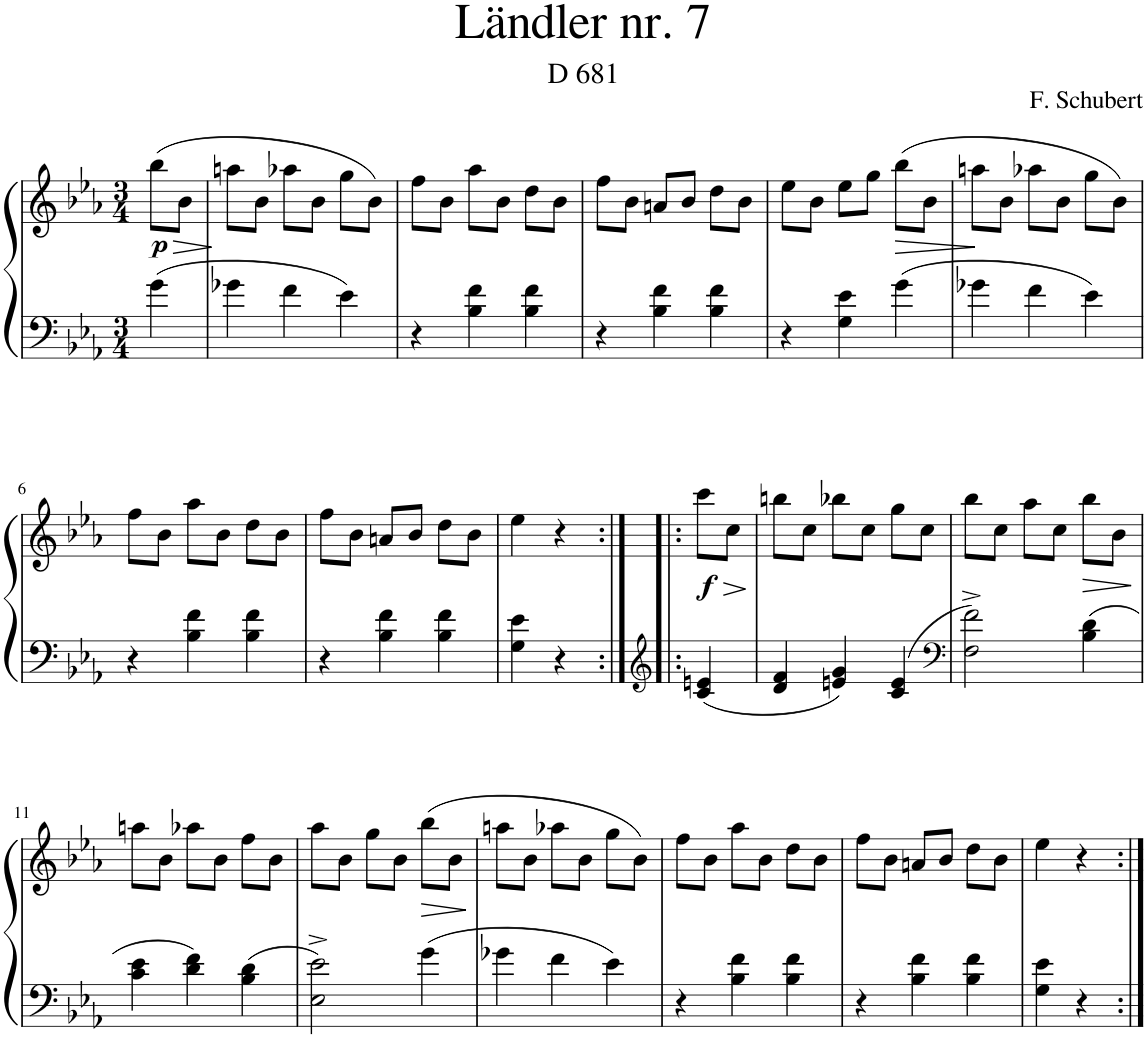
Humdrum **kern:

**kern	**kern	**dynam
*part1	*part1	*part1
*staff2	*staff1	*staff1/2
*I"Piano	*	*
*I'Pno.	*	*
*clefF4	*clefG2	*
*k[b-e-a-]	*k[b-e-a-]	*
*M3/4	*M3/4	*
=	=	=
!	!	!LO:HP:b
!	!	!LO:DY:n=1:b
4g\	(8bb-\L	> p
.	8b-\J	.
.	.	]
=1	=1	=1
4g-X\	8aan\L	.
.	8b-\J	.
4f\	8aa-X\L	.
.	8b-\J	.
4e-\	8gg\L	.
.	8b-\J)	.
=2	=2	=2
4r	8ff\L	.
.	8b-\J	.
4B-\ 4f\	8aa-\L	.
.	8b-\J	.
4B-\ 4f\	8dd\L	.
.	8b-\J	.
=3	=3	=3
4r	8ff\L	.
.	8b-\J	.
4B-\ 4f\	8an/L	.
.	8b-/J	.
4B-\ 4f\	8dd\L	.
.	8b-\J	.
=4	=4	=4
4r	8ee-\L	.
.	8b-\J	.
4G\ 4e-\	8ee-\L	.
.	8gg\J	.
!	!	!LO:HP:b
4g\	(8bb-\L	>
.	8b-\J	.
.	.	]
=5	=5	=5
4g-X\	8aan\L	.
.	8b-\J	.
4f\	8aa-X\L	.
.	8b-\J	.
4e-\	8gg\L	.
.	8b-\J)	.
!!LO:LB:g=z
=6	=6	=6
4r	8ff\L	.
.	8b-\J	.
4B-\ 4f\	8aa-\L	.
.	8b-\J	.
4B-\ 4f\	8dd\L	.
.	8b-\J	.
=7	=7	=7
4r	8ff\L	.
.	8b-\J	.
4B-\ 4f\	8an/L	.
.	8b-/J	.
4B-\ 4f\	8dd\L	.
.	8b-\J	.
=8	=8	=8
4G\ 4e-\	4ee-\	.
4r	4r	.
=8X1:|!|:	=8X1:|!|:	=8X1:|!|:
*clefG2	*	*
!	!	!LO:HP:b
!	!	!LO:DY:n=1:b
4c/ 4en/	8ccc\L	> f
.	8cc\J	.
.	.	]
=9	=9	=9
4d/ 4f/	8bbn\L	.
.	8cc\J	.
4en/ 4g/	8bb-X\L	.
.	8cc\J	.
4c/ 4e/	8gg\L	.
.	8cc\J	.
=10	=10	=10
*clefF4	*	*
2F\^ 2f\^	8bb-\L	.
.	8cc\J	.
.	8aa-\L	.
.	8cc\J	.
!	!	!LO:HP:b
4B-\ 4d\	8bb-\L	>
.	8b-\J	.
.	.	]
!!LO:LB:g=z
=11	=11	=11
4c\ 4e-\	8aan\L	.
.	8b-\J	.
4d\ 4f\	8aa-X\L	.
.	8b-\J	.
4B-\ 4d\	8ff\L	.
.	8b-\J	.
=12	=12	=12
2E-\^ 2e-\^	8aa-\L	.
.	8b-\J	.
.	8gg\L	.
.	8b-\J	.
!	!	!LO:HP:b
4g\	(8bb-\L	>
.	8b-\J	.
.	.	]
=13	=13	=13
4g-X\	8aan\L	.
.	8b-\J	.
4f\	8aa-X\L	.
.	8b-\J	.
4e-\	8gg\L	.
.	8b-\J)	.
=14	=14	=14
4r	8ff\L	.
.	8b-\J	.
4B-\ 4f\	8aa-\L	.
.	8b-\J	.
4B-\ 4f\	8dd\L	.
.	8b-\J	.
=15	=15	=15
4r	8ff\L	.
.	8b-\J	.
4B-\ 4f\	8an/L	.
.	8b-/J	.
4B-\ 4f\	8dd\L	.
.	8b-\J	.
=16	=16	=16
4G\ 4e-\	4ee-\	.
4r	4r	.
=:|!	=:|!	=:|!
*-	*-	*-
